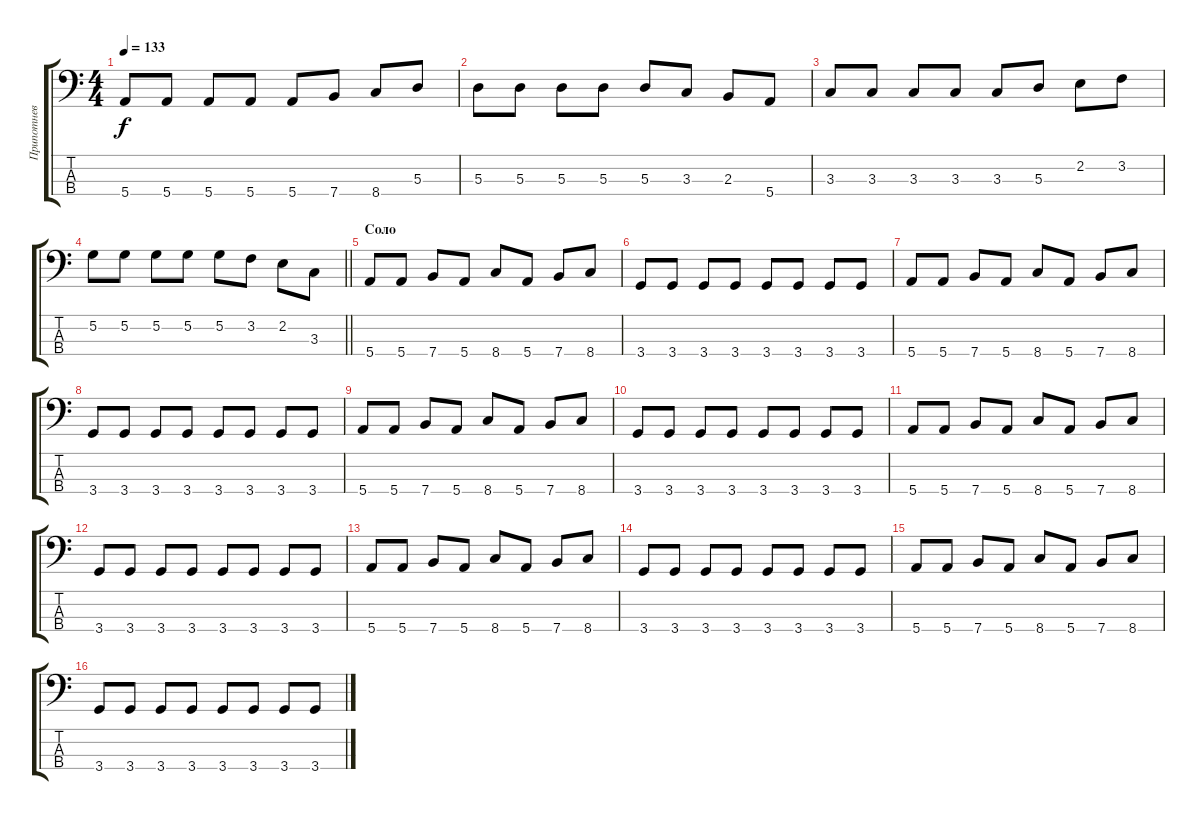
\track ("Припотнев" "Припотнев") {instrument electricbasspick}
\staff {score tabs}
\tuning (G2 D2 A1 E1) {hide}
\ts (4 4)
\tempo 133
\clef f4
\ks c
5.4.8{dy f} 5.4.8 5.4.8 5.4.8 5.4.8 7.4.8 8.4.8 5.3.8 |
5.3.8 5.3.8 5.3.8 5.3.8 5.3.8 3.3.8 2.3.8 5.4.8 |
3.3.8 3.3.8 3.3.8 3.3.8 3.3.8 5.3.8 2.2.8 3.2.8 |
\barLineRight lightlight
5.2.8 5.2.8 5.2.8 5.2.8 5.2.8 3.2.8 2.2.8 3.3.8 |
\section ("" "Соло")
5.4.8 5.4.8 7.4.8 5.4.8 8.4.8 5.4.8 7.4.8 8.4.8 |
3.4.8 3.4.8 3.4.8 3.4.8 3.4.8 3.4.8 3.4.8 3.4.8 |
5.4.8 5.4.8 7.4.8 5.4.8 8.4.8 5.4.8 7.4.8 8.4.8 |
3.4.8 3.4.8 3.4.8 3.4.8 3.4.8 3.4.8 3.4.8 3.4.8 |
5.4.8 5.4.8 7.4.8 5.4.8 8.4.8 5.4.8 7.4.8 8.4.8 |
3.4.8 3.4.8 3.4.8 3.4.8 3.4.8 3.4.8 3.4.8 3.4.8 |
5.4.8 5.4.8 7.4.8 5.4.8 8.4.8 5.4.8 7.4.8 8.4.8 |
3.4.8 3.4.8 3.4.8 3.4.8 3.4.8 3.4.8 3.4.8 3.4.8 |
5.4.8 5.4.8 7.4.8 5.4.8 8.4.8 5.4.8 7.4.8 8.4.8 |
3.4.8 3.4.8 3.4.8 3.4.8 3.4.8 3.4.8 3.4.8 3.4.8 |
5.4.8 5.4.8 7.4.8 5.4.8 8.4.8 5.4.8 7.4.8 8.4.8 |
3.4.8 3.4.8 3.4.8 3.4.8 3.4.8 3.4.8 3.4.8 3.4.8
